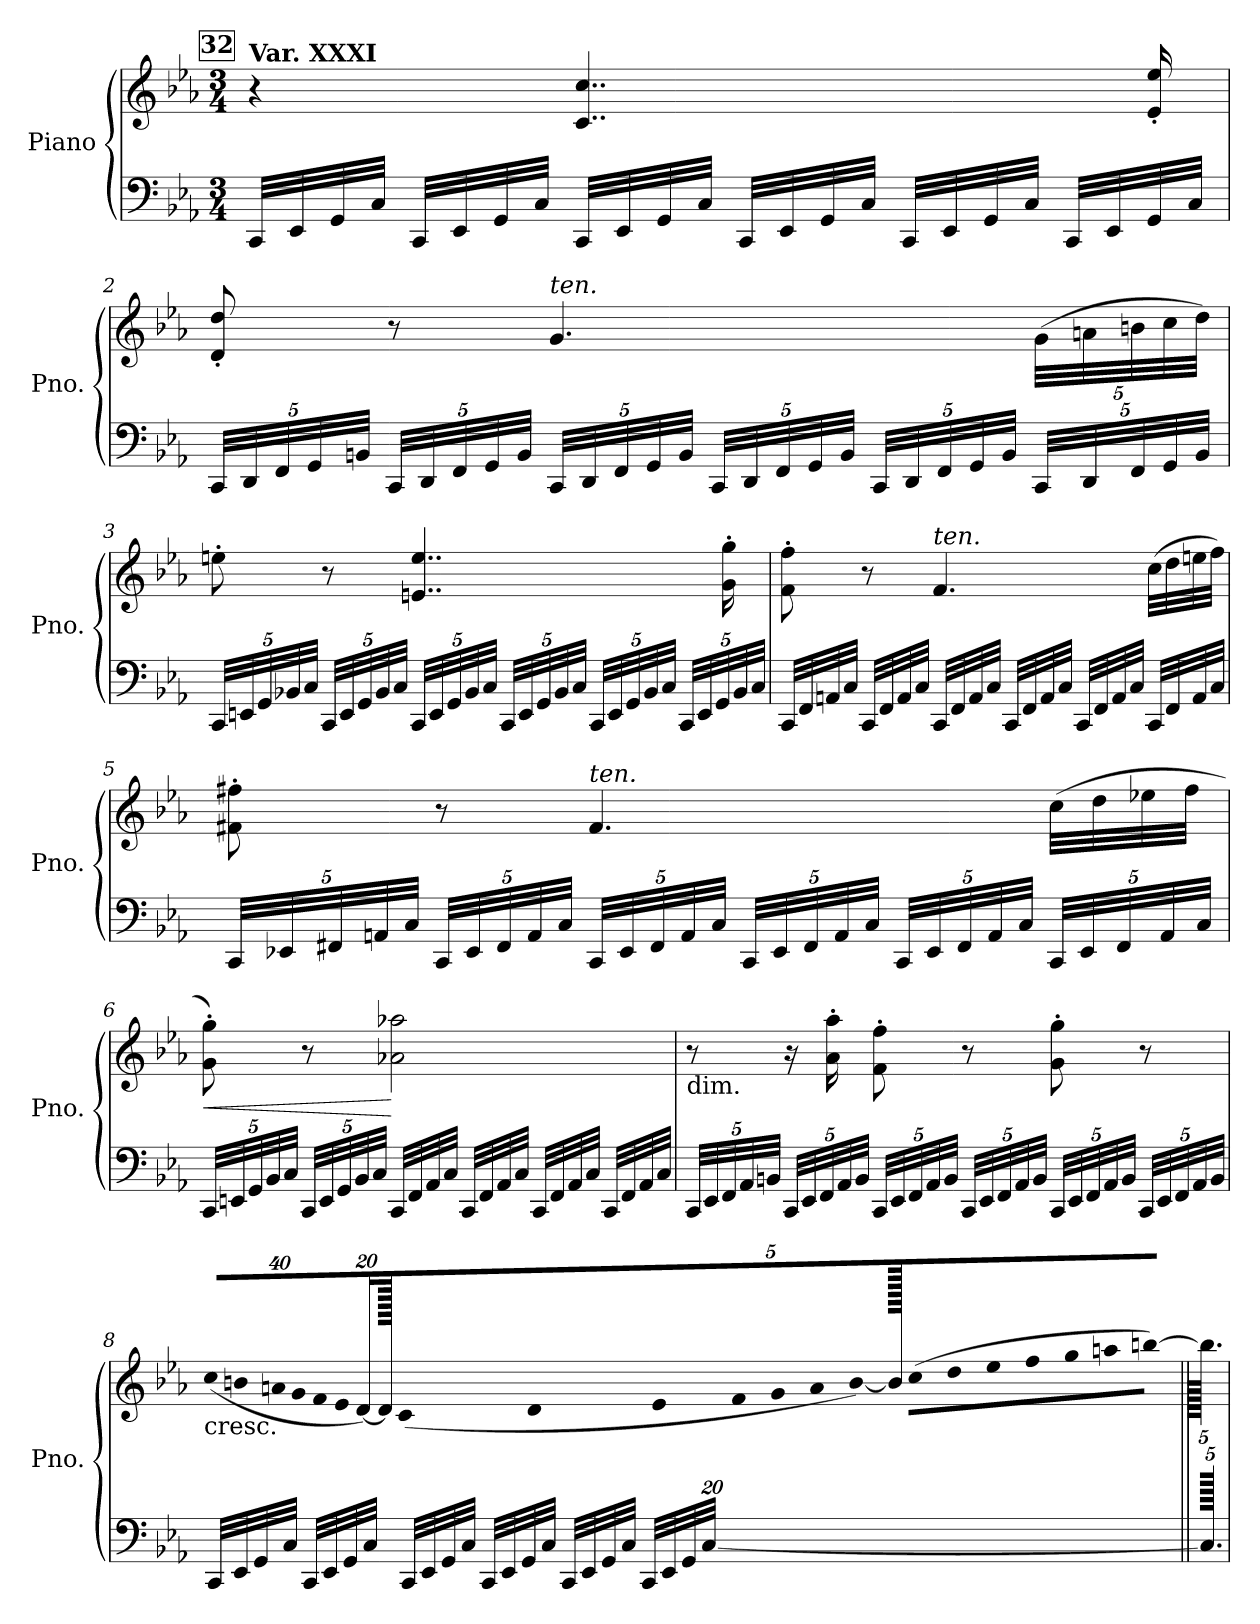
**kern	**kern	**dynam
*part1	*part1	*part1
*staff2	*staff1	*staff1/2
*I"Piano	*	*
*I'Pno.	*	*
*clefF4	*clefG2	*
*k[b-e-a-]	*k[b-e-a-]	*
*M3/4	*M3/4	*
!!LO:REH:place=s1:a:B:fs=14:t=32
=1	=1	=1
!	!LO:TX:a:B:t=Var. XXXI	!
!	!	!LO:DY:b
!	!	!LO:DY:n=1:b
32CC/LLL	4r	other-dynamics pp
32EE-/	.	.
32GG/	.	.
32C/JJJ	.	.
32CC/LLL	.	.
32EE-/	.	.
32GG/	.	.
32C/JJJ	.	.
32CC/LLL	4..c/ 4..cc/	.
32EE-/	.	.
32GG/	.	.
32C/JJJ	.	.
32CC/LLL	.	.
32EE-/	.	.
32GG/	.	.
32C/JJJ	.	.
32CC/LLL	.	.
32EE-/	.	.
32GG/	.	.
32C/JJJ	.	.
32CC/LLL	.	.
32EE-/	.	.
32GG/	16e-/' 16ee-/'	.
32C/JJJ	.	.
!!LO:LB:g=z
=2	=2	=2
*Xbrackettup	*	*
40CC/LLL	8d/' 8dd/'	.
40DD/	.	.
40FF/	.	.
40GG/	.	.
40BBn/JJJ	.	.
40CC/LLL	8r	.
40DD/	.	.
40FF/	.	.
40GG/	.	.
40BB/JJJ	.	.
!	!LO:TX:a:i:t=ten.	!
40CC/LLL	4.g/	.
40DD/	.	.
40FF/	.	.
40GG/	.	.
40BB/JJJ	.	.
40CC/LLL	.	.
40DD/	.	.
40FF/	.	.
40GG/	.	.
40BB/JJJ	.	.
40CC/LLL	.	.
40DD/	.	.
40FF/	.	.
40GG/	.	.
40BB/JJJ	.	.
*	*Xbrackettup	*
40CC/LLL	(>40g\LLL	.
40DD/	40an\	.
40FF/	40bn\	.
40GG/	40cc\	.
40BB/JJJ	40dd\JJJ)	.
!!LO:LB:g=z
=3	=3	=3
40CC/LLL	8een'\	.
40EEn/	.	.
40GG/	.	.
40BB-X/	.	.
40C/JJJ	.	.
40CC/LLL	8r	.
40EE/	.	.
40GG/	.	.
40BB-/	.	.
40C/JJJ	.	.
40CC/LLL	4..en/ 4..ee/	.
40EE/	.	.
40GG/	.	.
40BB-/	.	.
40C/JJJ	.	.
40CC/LLL	.	.
40EE/	.	.
40GG/	.	.
40BB-/	.	.
40C/JJJ	.	.
40CC/LLL	.	.
40EE/	.	.
40GG/	.	.
40BB-/	.	.
40C/JJJ	.	.
40CC/LLL	.	.
40EE/	.	.
40GG/	.	.
.	16g\' 16gg\'	.
40BB-/	.	.
40C/JJJ	.	.
!!LO:LB:g=z
=4	=4	=4
32CC/LLL	8f\' 8ff\'	.
32FF/	.	.
32AAn/	.	.
32C/JJJ	.	.
32CC/LLL	8r	.
32FF/	.	.
32AA/	.	.
32C/JJJ	.	.
!	!LO:TX:a:i:t=ten.	!
32CC/LLL	4.f/	.
32FF/	.	.
32AA/	.	.
32C/JJJ	.	.
32CC/LLL	.	.
32FF/	.	.
32AA/	.	.
32C/JJJ	.	.
32CC/LLL	.	.
32FF/	.	.
32AA/	.	.
32C/JJJ	.	.
32CC/LLL	(>32cc\LLL	.
32FF/	32dd\	.
32AA/	32een\	.
32C/JJJ	32ff\JJJ)	.
!!LO:LB:g=z
=5	=5	=5
40CC/LLL	8f#X\' 8ff#X\'	.
40EE-X/	.	.
40FF#X/	.	.
40AAn/	.	.
40C/JJJ	.	.
40CC/LLL	8r	.
40EE-/	.	.
40FF#/	.	.
40AA/	.	.
40C/JJJ	.	.
!	!LO:TX:a:i:t=ten.	!
40CC/LLL	4.f#/	.
40EE-/	.	.
40FF#/	.	.
40AA/	.	.
40C/JJJ	.	.
40CC/LLL	.	.
40EE-/	.	.
40FF#/	.	.
40AA/	.	.
40C/JJJ	.	.
40CC/LLL	.	.
40EE-/	.	.
40FF#/	.	.
40AA/	.	.
40C/JJJ	.	.
40CC/LLL	(>32cc\LLL	.
40EE-/	.	.
.	32dd\	.
40FF#/	.	.
.	32ee-X\	.
40AA/	.	.
.	32ff#\JJJ	.
40C/JJJ	.	.
!!LO:PB:g=z
=6	=6	=6
!	!	!LO:HP:b
40CC/LLL	8g\' 8gg\')	<
40EEn/	.	.
40GG/	.	.
40BB-/	.	.
40C/JJJ	.	.
40CC/LLL	8r	.
40EE/	.	.
40GG/	.	.
40BB-/	.	.
40C/JJJ	.	.
32CC/LLL	2a-X\ 2aa-X\	[
32FF/	.	.
32AA-/	.	.
32C/JJJ	.	.
32CC/LLL	.	.
32FF/	.	.
32AA-/	.	.
32C/JJJ	.	.
32CC/LLL	.	.
32FF/	.	.
32AA-/	.	.
32C/JJJ	.	.
32CC/LLL	.	.
32FF/	.	.
32AA-/	.	.
32C/JJJ	.	.
!!LO:LB:g=z
=7	=7	=7
!	!LO:TX:b:t=dim.	!
40CC/LLL	8r	.
40EE-/	.	.
40FF/	.	.
40AA-/	.	.
40BBn/JJJ	.	.
40CC/LLL	16r	.
40EE-/	.	.
40FF/	.	.
.	16a-\' 16aa-\'	.
40AA-/	.	.
40BB/JJJ	.	.
40CC/LLL	8f\' 8ff\'	.
40EE-/	.	.
40FF/	.	.
40AA-/	.	.
40BB/JJJ	.	.
40CC/LLL	8r	.
40EE-/	.	.
40FF/	.	.
40AA-/	.	.
40BB/JJJ	.	.
40CC/LLL	8g\' 8gg\'	.
40EE-/	.	.
40FF/	.	.
40AA-/	.	.
40BB/JJJ	.	.
40CC/LLL	8r	.
40EE-/	.	.
40FF/	.	.
40AA-/	.	.
40BB/JJJ	.	.
!!LO:LB:g=z
=8	=8	=8
!	!LO:TX:b:t=cresc.	!
!	!LO:N:vis=16	!
320.ryy	(<640%23cc/LL	.
32CC/LLL	.	.
!	!LO:N:vis=16	!
32EE-/	640%23bn/	.
32GG/	.	.
!	!LO:N:vis=16	!
.	640%23an/	.
32C/JJJ	.	.
!	!LO:N:vis=16	!
.	640%23g/	.
32CC/LLL	.	.
!	!LO:N:vis=16	!
.	640%23f/	.
32EE-/	.	.
!	!LO:N:vis=16	!
.	640%23e-/	.
32GG/	.	.
.	[320%11d/JJ)	.
32C/JJJ	.	.
.	640d/JJ]	.
!	!LO:N:vis=16	!
.	(<640%23c/LL	.
32CC/LLL	.	.
32EE-/	.	.
!	!LO:N:vis=16	!
.	640%23d/	.
32GG/	.	.
!	!LO:N:vis=16	!
.	640%23e-/	.
32C/JJJ	.	.
!	!LO:N:vis=16	!
.	640%23f/	.
32CC/LLL	.	.
!	!LO:N:vis=16	!
.	640%23g/	.
32EE-/	.	.
!	!LO:N:vis=16	!
.	640%23a/	.
32GG/	.	.
.	[320%11b/JJ)	.
32C/JJJ	.	.
.	640b/JJ]	.
!	!LO:N:vis=16	!
.	(>640%23cc\LL	.
32CC/LLL	.	.
32EE-/	.	.
!	!LO:N:vis=16	!
.	640%23dd\	.
32GG/	.	.
!	!LO:N:vis=16	!
.	640%23ee-\	.
32C/JJJ	.	.
!	!LO:N:vis=16	!
.	640%23ff\	.
32CC/LLL	.	.
!	!LO:N:vis=16	!
.	640%23gg\	.
32EE-/	.	.
!	!LO:N:vis=16	!
.	640%23aan\	.
32GG/	.	.
.	[32bbn\JJ)	.
[640%17C/JJJ	.	.
=9||	=9||	=9||
320.C/JJJ]	320.bb\JJ]	.
=	=	=
*-	*-	*-
